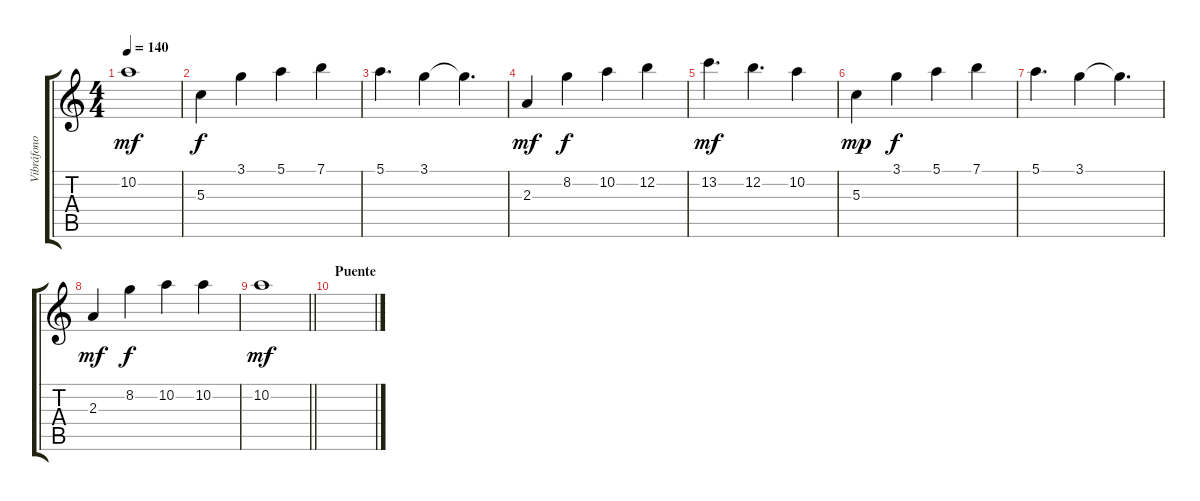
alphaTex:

\track ("Vibráfono" "Vibráfono") {instrument vibraphone}
\staff {score tabs}
\tuning (E5 B4 G4 D4 A3 E3) {hide}
\ts (4 4)
\tempo 140
\clef g2
\ks c
10.2.1{dy mf} |
5.3.4{dy f} 3.1.4 5.1.4 7.1.4 |
5.1.4{d} 3.1.4 3.1{t}.4{d} |
2.3.4{dy mf} 8.2.4{dy f} 10.2.4 12.2.4 |
13.2.4{d dy mf} 12.2.4{d} 10.2.4 |
5.3.4{dy mp} 3.1.4{dy f} 5.1.4 7.1.4 |
5.1.4{d} 3.1.4 3.1{t}.4{d} |
2.3.4{dy mf} 8.2.4{dy f} 10.2.4 10.2.4 |
\barLineRight lightlight
10.2.1{dy mf} |
\section ("" "Puente")
